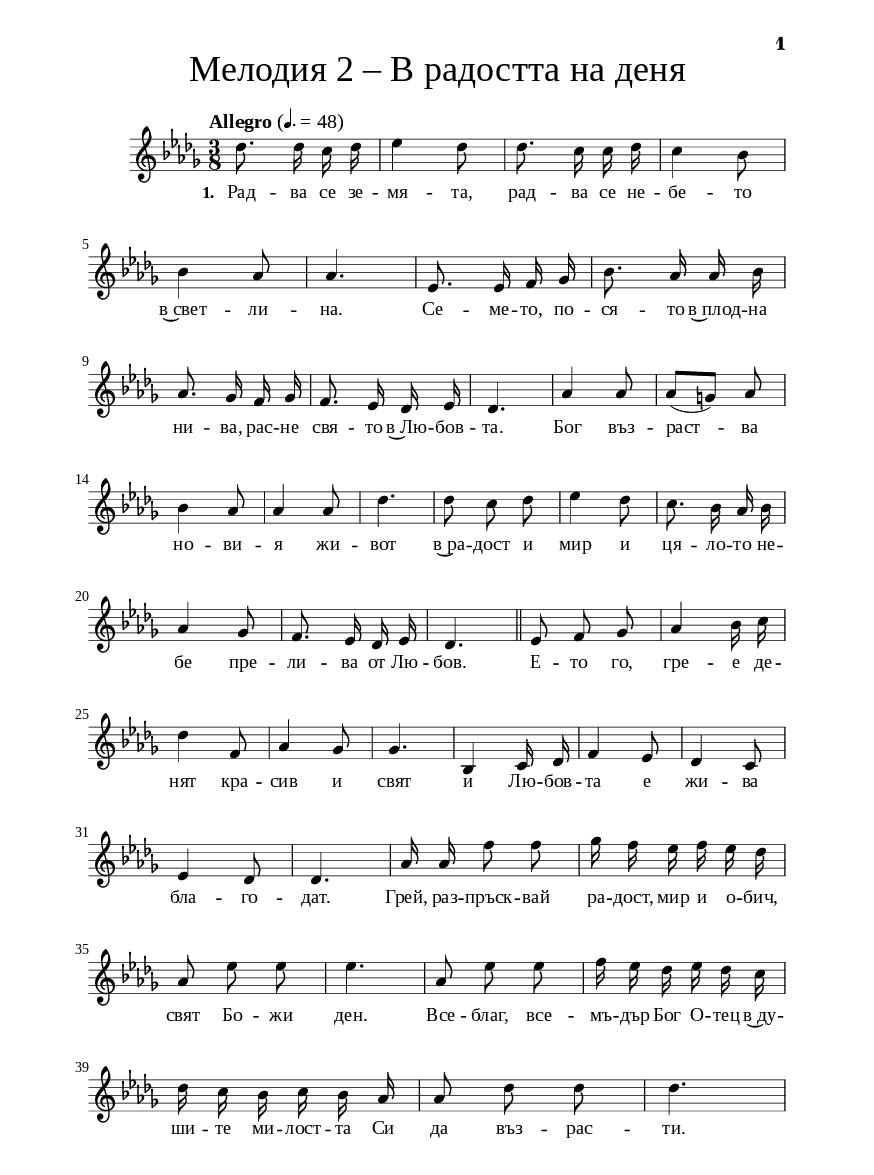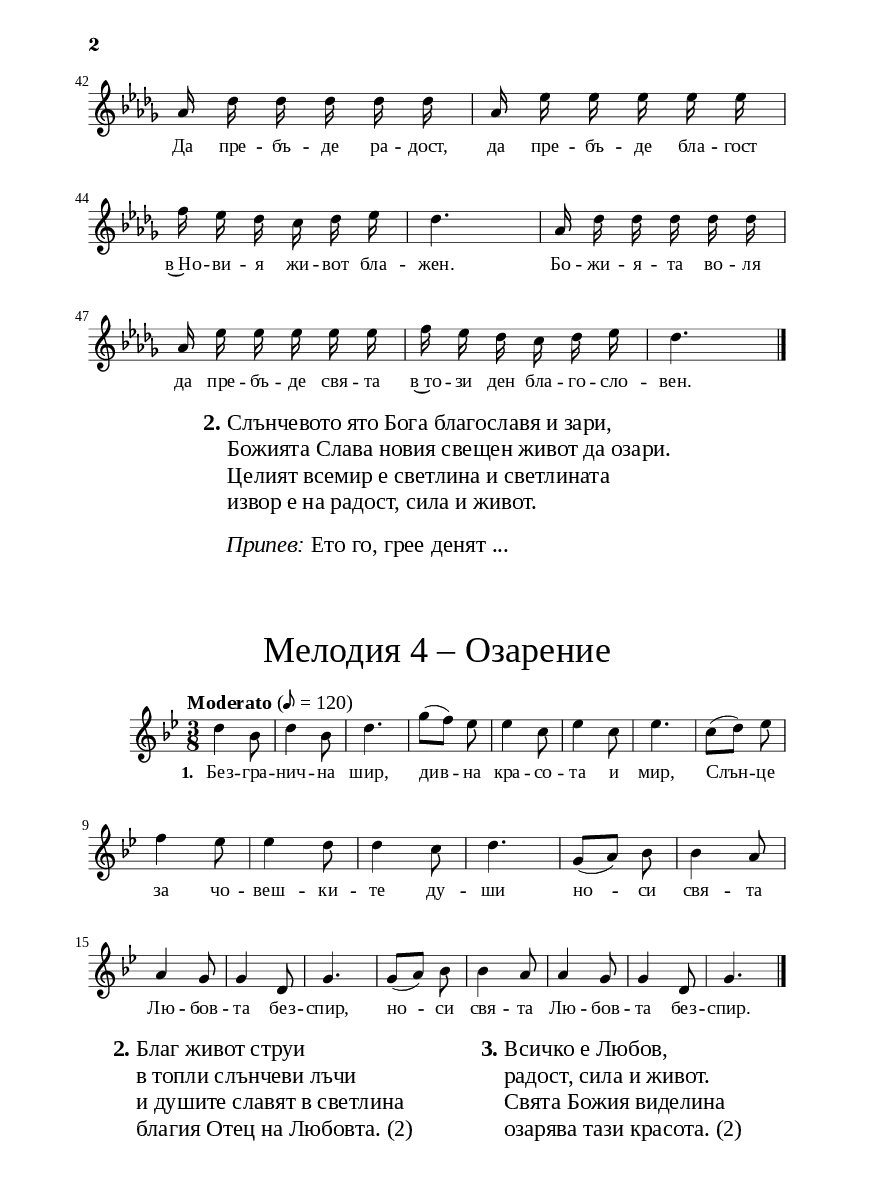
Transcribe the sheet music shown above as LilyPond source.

\version "2.24.4"

% include paper part and global functions
\include "include/globals.ily"

\bookpart {
  \label #'ref251_1
  \tocItem \markup "Мелодия 2 – В радостта на деня"
  \include "include/bookpart-paper.ily"
  \score {
    \include "include/score-layout.ily"

    \new Voice \absolute {
      \clef treble
      \key des \major
      \time 3/8
      \tempoFunc "Allegro" 4. "48"
      \autoBeamOff
      des''8. des''16 c''16 des''16
      | % 2
      es''4 des''8 | % 3
      des''8. c''16 c''16 des''16
      | % 4
      c''4 bes'8 \break | % 5
      bes'4  as'8 | % 6
      as'4. | % 7
      es'8.  es'16  f'16  ges'16  | % 8
      bes'8.  as'16  as'16 bes'16 \break | % 9
      as'8.  ges'16  f'16  ges'16 |
      f'8.  es'16  des'16  es'16 | % 11
      des'4. | % 12
      as'4  as'8   | % 13
      as'8 [(  g'8 )]  as'8 \break| % 14
      bes'4  as'8  | % 15
      as'4  as'8 | % 16
      des''4.  | % 17
      des''8 c''8 des''8 | % 18
      es''4 des''8 | % 19
      c''8. bes'16  as'16 bes'16 \break |

      as'4  ges'8  | % 21
      f'8.  es'16  des'16  es'16 | % 22
      des'4. \bar "||"
      es'8  f'8  ges'8 | % 24
      as'4 bes'16 c''16 \break | % 25
      des''4  f'8 | % 26
      as'4  ges'8 | % 27
      ges'4. | % 28
      bes4  c'16  des'16   | % 29
      f'4  es'8  |
      des'4  c'8  \break | % 31
      es'4  des'8 | % 32
      des'4. | % 33
      as'16  as'16 f''8 f''8 | % 34
      ges''16 f''16 es''16 f''16
      es''16 des''16 \break  | % 35
      as'8 es''8 es''8 | % 36
      es''4.  | % 37
      as'8 es''8 es''8   | % 38
      f''16 es''16 des''16 es''16
      des''16 c''16 \break| % 39
      des''16 c''16 bes'16 c''16
      bes'16  as'16 |
      as'8 des''8 des''8 | % 41
      des''4. \break | % 42
      as'16 des''16 des''16 des''16
      des''16 des''16  | % 43
      as'16 es''16 es''16 es''16
      es''16 es''16 \break | % 44
      f''16 es''16 des''16 c''16
      des''16 es''16 | % 45
      des''4. | % 46
      as'16 des''16 des''16 des''16
      des''16 des''16 \break | % 47
      as'16 es''16 es''16 es''16
      es''16 es''16 | % 48
      f''16 es''16 des''16 c''16
      des''16 es''16 | % 49
      des''4. \bar "|."
    }

    \addlyrics {
      \set stanza = "1. " Рад -- ва се зе -- мя -- та, рад --
      ва се не -- бе -- то в~свет -- ли
      -- на. Се -- ме -- то, по -- ся -- то
      в~плод -- на ни -- ва, рас -- не
      свя -- то в~Лю -- бов -- та. Бог
      въз -- раст -- ва но -- ви -- я
      жи -- вот в~ра -- дост и мир и
      ця -- ло -- то не -- бе пре -- ли --
      ва от Лю -- бов. Е -- то го, гре --
      е де -- нят кра -- сив и свят и
      Лю -- бов -- та е жи -- ва бла --
      го -- дат. Грей, раз -- пръск -- вай
      ра -- дост, мир и о -- бич, свят
      Бо -- жи ден. Все -- благ, все --
      мъ -- дър Бог О -- тец в~ду -- ши
      -- те ми -- лост -- та Си да въз --
      рас -- ти. Да пре -- бъ -- де ра --
      дост, да пре -- бъ -- де бла --
      гост в~Но -- ви -- я жи -- вот бла
      -- жен. Бо -- жи -- я -- та во -- ля
      да пре -- бъ -- де свя -- та в~то
      -- зи ден бла -- го -- сло -- вен.}

      \header {
        title = \titleFunc #'ref_desc_13 "Мелодия 2 – В радостта на деня" " Melodija 2 – V radostta na denja"
      }

      \midi{}

    } % score


    \markup \abs-fontsize #11  \override #`(baseline-skip . ,bgCoupletBaselineSkip){
      \fill-line {
        \hspace #0.1
        \column {
          \line {
            \bold "2."
            \column {
              "Слънчевото ято Бога благославя и зари,"

              "Божията Слава новия свещен живот да озари."

              "Целият всемир е светлина и светлината"

              "извор е на радост, сила и живот."
            }
          }
          \vspace #1
          \line{ \italic"    Припев:" Ето го, грее денят ...}

        }\hspace #0.1
      }
    }

    \markup \vspace #3

    \label #'ref251_2
    \tocItem \markup "Мелодия 4 – Озарение"
    \score {
      \include "include/score-layout.ily"

      \new Voice \absolute {
        \clef treble
        \key g \minor
        \time 3/8
        \tempoFunc "Moderato" 8 "120"
        \autoBeamOff
        d''4 bes'8 | % 2
        d''4 bes'8 | % 3
        d''4. | % 4
        g''8 ( [ f''8 ) ] es''8 | % 5
        es''4 c''8 | % 6
        es''4 c''8 | % 7
        es''4. | % 8
        c''8 ( [ d''8 ) ] es''8 \break | % 9
        f''4 es''8 |
        es''4 d''8 | % 11
        d''4 c''8 | % 12
        d''4. | % 13
        g'8 ( [  a'8 ) ] bes'8 | % 14
        bes'4  a'8 \break | % 15
        a'4  g'8 | % 16
        g'4  d'8 | % 17
        g'4. | % 18
        g'8 ( [  a'8 ) ] bes'8 | % 19
        bes'4  a'8 |
        a'4  g'8 | % 21
        g'4  d'8 | % 22
        g'4. \bar "|."
      }

      \addlyrics {
        \set stanza = "1. " Без -- гра -- нич -- на шир, див
        -- на кра -- со -- та и мир,
        Слън -- це за чо -- веш -- ки --
        те ду -- ши но -- си свя -- та
        Лю -- бов -- та без -- спир, но --
        си свя -- та Лю -- бов -- та без --
        спир.}

        \header {
          title = \titleFunc #'ref_desc_13 "Мелодия 4 – Озарение" "Melodija – Ozarenie"
        }

        \midi{}

      } % score


      \markup \abs-fontsize #11 \override #`(baseline-skip . ,bgCoupletBaselineSkip) {
        \fill-line {
          \hspace #0.1
          \column {
            \line {
              \bold "2."
              \column {
                "Благ живот струи "
                "в топли слънчеви лъчи "
                "и душите славят в светлина "
                "благия Отец на Любовта. (2)"
              }
            }
          }
          \hspace #0.1
          % adds horizontal spacing between columns
          \column {
            \line {
              \bold "3."
              \column {
                "Всичко е Любов,"
                "радост, сила и живот."
                "Свята Божия виделина "
                "озарява тази красота. (2)"
  }
          }
        }\hspace #0.1
      }
    }
  } % bookpart